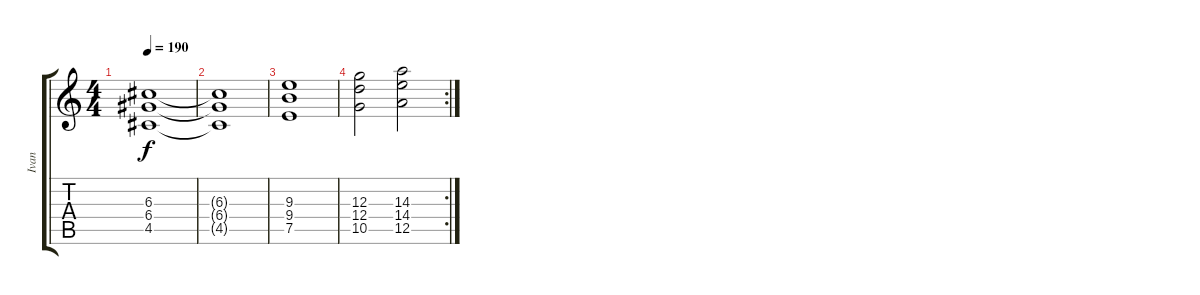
\track ("Ivan" "Ivan") {instrument distortionguitar}
\staff {score tabs}
\tuning (E4 B3 G3 D3 A2 E2) {hide}
\ts (4 4)
\tempo 190
\clef g2
\ks c
(6.3 6.4 4.5).1{dy f} |
(6.3{t} 6.4{t} 4.5{t}).1 |
(9.3 9.4 7.5).1 |
\rc 2
(12.3 12.4 10.5).2 (14.3 14.4 12.5).2
